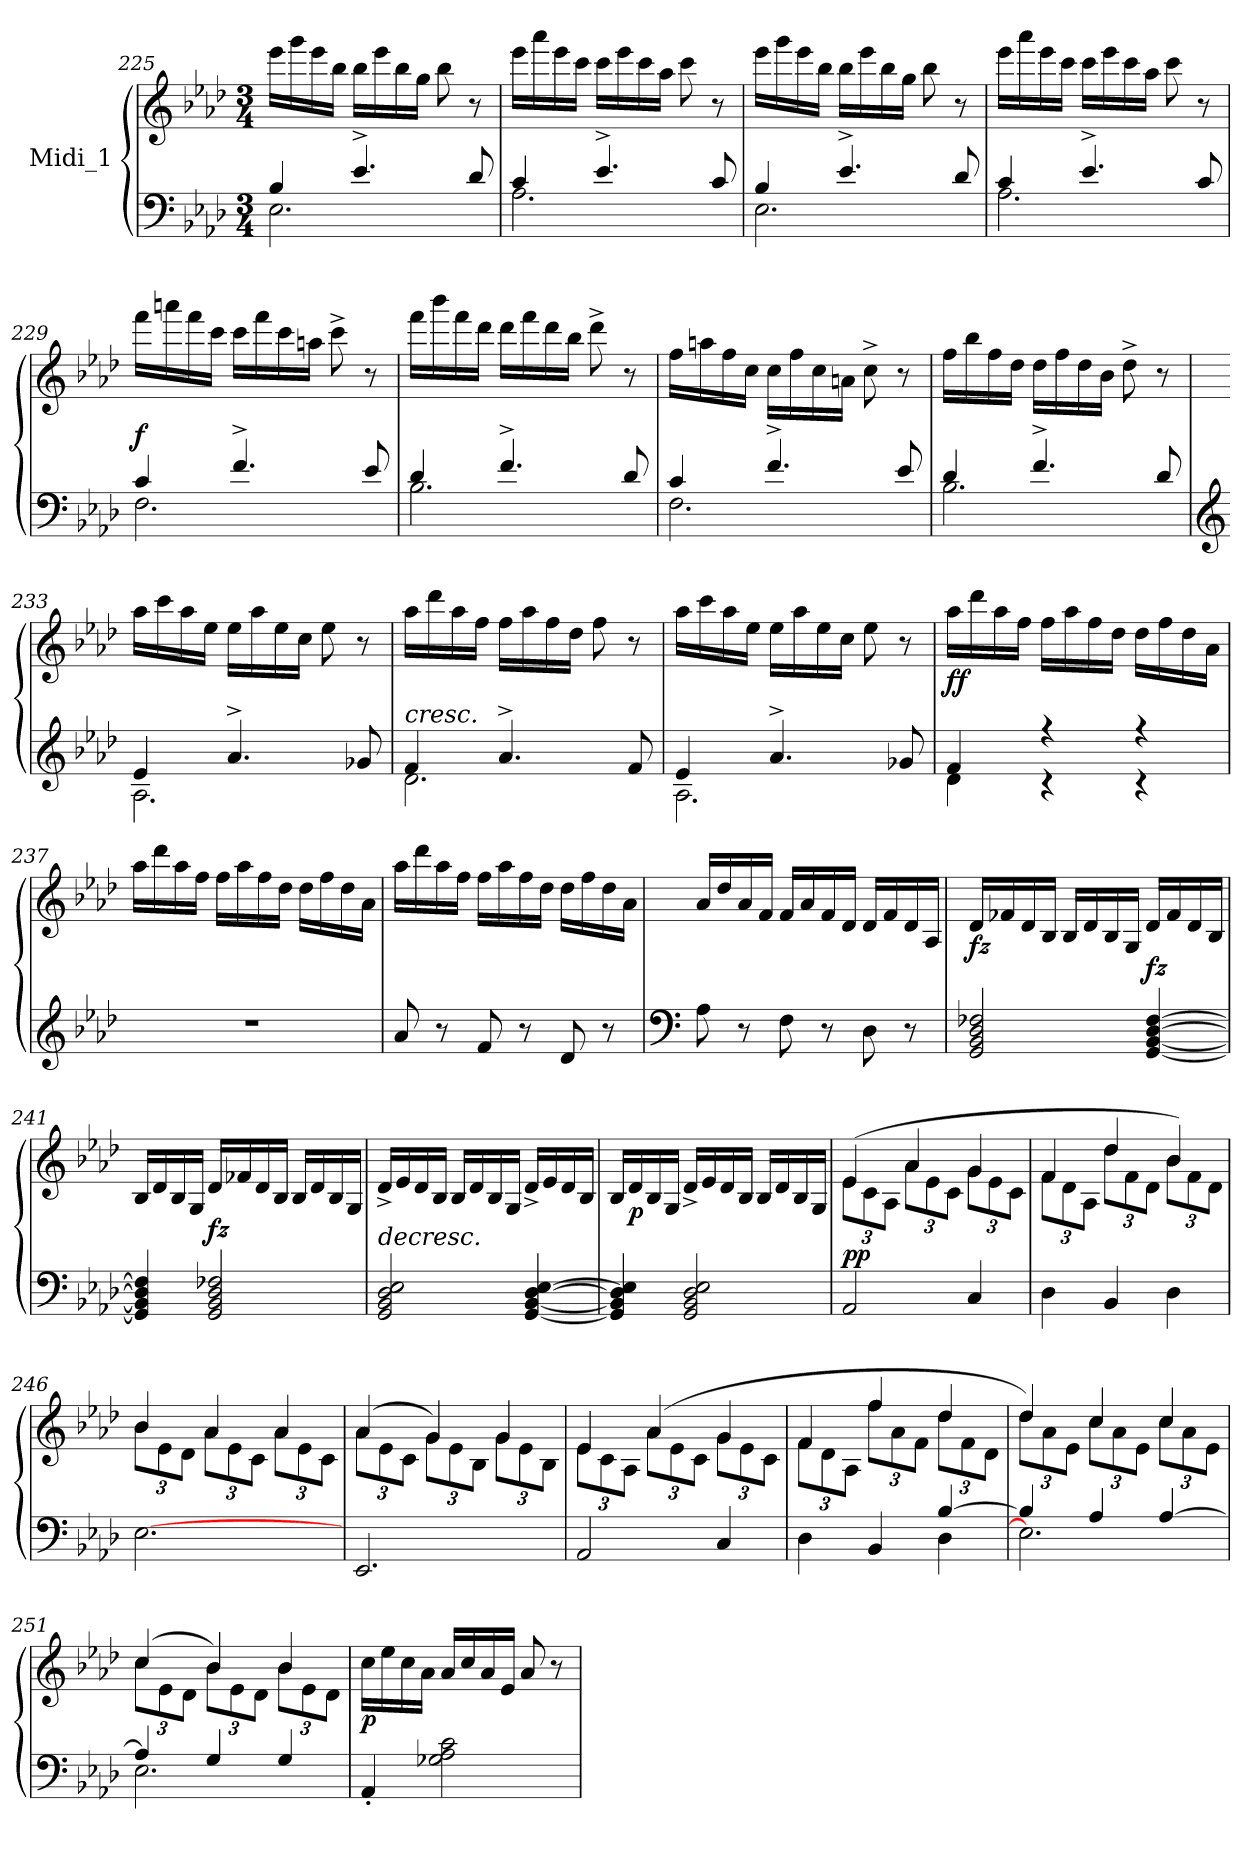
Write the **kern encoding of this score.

**kern	**kern	**dynam
*part1	*part1	*part1
*staff2	*staff1	*staff1/2
*I"Midi_1	*	*
*clefF4	*clefG2	*
*k[b-e-a-d-]	*k[b-e-a-d-]	*
*A-:	*A-:	*
*M3/4	*M3/4	*
=225	=225	=225
*^	*	*
4B-/	2.E-\	16eee-\LL	.
.	.	16ggg\	.
.	.	16eee-\	.
.	.	16bb-\JJ	.
4.e-^/	.	16bb-\LL	.
.	.	16eee-\	.
.	.	16bb-\	.
.	.	16gg\JJ	.
.	.	8bb-\	.
8d-/	.	8r	.
!!LO:LB:g=z
=226	=226	=226	=226
4c/	2.A-\	16eee-\LL	.
.	.	16aaa-\	.
.	.	16eee-\	.
.	.	16ccc\JJ	.
4.e-^/	.	16ccc\LL	.
.	.	16eee-\	.
.	.	16ccc\	.
.	.	16aa-\JJ	.
.	.	8ccc\	.
8c/	.	8r	.
!!LO:LB:g=z
=227	=227	=227	=227
4B-/	2.E-\	16eee-\LL	.
.	.	16ggg\	.
.	.	16eee-\	.
.	.	16bb-\JJ	.
4.e-^/	.	16bb-\LL	.
.	.	16eee-\	.
.	.	16bb-\	.
.	.	16gg\JJ	.
.	.	8bb-\	.
8d-/	.	8r	.
=228	=228	=228	=228
4c/	2.A-\	16eee-\LL	.
.	.	16aaa-\	.
.	.	16eee-\	.
.	.	16ccc\JJ	.
4.e-^/	.	16ccc\LL	.
.	.	16eee-\	.
.	.	16ccc\	.
.	.	16aa-\JJ	.
.	.	8ccc\	.
8c/	.	8r	.
=229	=229	=229	=229
!	!	!	!LO:DY:a=2
4c/	2.F\	16fff\LL	f
.	.	16aaan\	.
.	.	16fff\	.
.	.	16ccc\JJ	.
4.f^/	.	16ccc\LL	.
.	.	16fff\	.
.	.	16ccc\	.
.	.	16aan\JJ	.
.	.	8ccc^\	.
8e-/	.	8r	.
!!LO:PB:g=z
=230	=230	=230	=230
4d-/	2.B-\	16fff\LL	.
.	.	16bbb-\	.
.	.	16fff\	.
.	.	16ddd-\JJ	.
4.f^/	.	16ddd-\LL	.
.	.	16fff\	.
.	.	16ddd-\	.
.	.	16bb-\JJ	.
.	.	8ddd-^\	.
8d-/	.	8r	.
!!LO:LB:g=z
=231	=231	=231	=231
4c/	2.F\	16ff\LL	.
.	.	16aan\	.
.	.	16ff\	.
.	.	16cc\JJ	.
4.f^/	.	16cc\LL	.
.	.	16ff\	.
.	.	16cc\	.
.	.	16an\JJ	.
.	.	8cc^\	.
8e-/	.	8r	.
=232	=232	=232	=232
4d-/	2.B-\	16ff\LL	.
.	.	16bb-\	.
.	.	16ff\	.
.	.	16dd-\JJ	.
4.f^/	.	16dd-\LL	.
.	.	16ff\	.
.	.	16dd-\	.
.	.	16b-\JJ	.
.	.	8dd-^\	.
8d-/	.	8r	.
=233	=233	=233	=233
*clefG2	*	*	*
4e-/	2.A-\	16aa-\LL	.
.	.	16ccc\	.
.	.	16aa-\	.
.	.	16ee-\JJ	.
4.a-^/	.	16ee-\LL	.
.	.	16aa-\	.
.	.	16ee-\	.
.	.	16cc\JJ	.
.	.	8ee-\	.
8g-X/	.	8r	.
=234	=234	=234	=234
!LO:TX:a:i:t=cresc.	!	!	!
4f/	2.d-\	16aa-\LL	.
.	.	16ddd-\	.
.	.	16aa-\	.
.	.	16ff\JJ	.
4.a-^/	.	16ff\LL	.
.	.	16aa-\	.
.	.	16ff\	.
.	.	16dd-\JJ	.
.	.	8ff\	.
8f/	.	8r	.
!!LO:LB:g=z
=235	=235	=235	=235
4e-/	2.A-\	16aa-\LL	.
.	.	16ccc\	.
.	.	16aa-\	.
.	.	16ee-\JJ	.
4.a-^/	.	16ee-\LL	.
.	.	16aa-\	.
.	.	16ee-\	.
.	.	16cc\JJ	.
.	.	8ee-\	.
8g-X/	.	8r	.
=236	=236	=236	=236
!	!	!	!LO:DY:b
4f/	4d-\	16aa-\LL	ff
.	.	16ddd-\	.
.	.	16aa-\	.
.	.	16ff\JJ	.
4r	4r	16ff\LL	.
.	.	16aa-\	.
.	.	16ff\	.
.	.	16dd-\JJ	.
4r	4r	16dd-\LL	.
.	.	16ff\	.
.	.	16dd-\	.
.	.	16a-\JJ	.
=237	=237	=237	=237
2.r	2ryy	16aa-\LL	.
.	.	16ddd-\	.
.	.	16aa-\	.
.	.	16ff\JJ	.
.	.	16ff\LL	.
.	.	16aa-\	.
.	.	16ff\	.
.	.	16dd-\JJ	.
.	4ryy	16dd-\LL	.
.	.	16ff\	.
.	.	16dd-\	.
.	.	16a-\JJ	.
!!LO:LB:g=z
=238	=238	=238	=238
8a-/	2ryy	16aa-\LL	.
.	.	16ddd-\	.
8r	.	16aa-\	.
.	.	16ff\JJ	.
8f/	.	16ff\LL	.
.	.	16aa-\	.
8r	.	16ff\	.
.	.	16dd-\JJ	.
8d-/	4ryy	16dd-\LL	.
.	.	16ff\	.
8r	.	16dd-\	.
.	.	16a-\JJ	.
*v	*v	*	*
!!LO:LB:g=z
=239	=239	=239
*clefF4	*	*
8A-\	16a-/LL	.
.	16dd-/	.
8r	16a-/	.
.	16f/JJ	.
8F\	16f/LL	.
.	16a-/	.
8r	16f/	.
.	16d-/JJ	.
8D-\	16d-/LL	.
.	16f/	.
8r	16d-/	.
.	16A-/JJ	.
=240	=240	=240
!	!	!LO:DY:b
2GG/ 2BB-/ 2D-/ 2F-X/	16d-/LL	fz
.	16f-X/	.
.	16d-/	.
.	16B-/JJ	.
.	16B-/LL	.
.	16d-/	.
.	16B-/	.
.	16G/JJ	.
!	!	!LO:DY:b
[4GG/ [4BB-/ [4D-/ [4F-/	16d-/LL	fz
.	16f-/	.
.	16d-/	.
.	16B-/JJ	.
=241	=241	=241
4GG/] 4BB-/] 4D-/] 4F-/]	16B-/LL	.
.	16d-/	.
.	16B-/	.
.	16G/JJ	.
!	!	!LO:DY:b
2GG/ 2BB-/ 2D-/ 2F-X/	16d-/LL	fz
.	16f-X/	.
.	16d-/	.
.	16B-/JJ	.
.	16B-/LL	.
.	16d-/	.
.	16B-/	.
.	16G/JJ	.
!!LO:LB:g=z
=242	=242	=242
!LO:TX:a:i:t=decresc.	!	!
2GG/ 2BB-/ 2D-/ 2E-/	16d-^/LL	.
.	16e-/	.
.	16d-/	.
.	16B-/JJ	.
.	16B-/LL	.
.	16d-/	.
.	16B-/	.
.	16G/JJ	.
[4GG/ [4BB-/ [4D-/ [4E-/	16d-^/LL	.
.	16e-/	.
.	16d-/	.
.	16B-/JJ	.
!!LO:PB:g=z
=243	=243	=243
*	*^	*
4GG/] 4BB-/] 4D-/] 4E-/]	16B-/LL	2ryy	.
!	!	!	!LO:DY:b
.	16d-/	.	p
.	16B-/	.	.
.	16G/JJ	.	.
2GG/ 2BB-/ 2D-/ 2E-/	16d-^/LL	.	.
.	16e-/	.	.
.	16d-/	.	.
.	16B-/JJ	.	.
.	16B-/LL	4ryy	.
.	16d-/	.	.
.	16B-/	.	.
.	16G/JJ	.	.
=244	=244	=244	=244
*	*	*Xbrackettup	*
!	!	!	!LO:DY:a=2
2AA-/	(>4e-/	12e-\L	pp
.	.	12c\	.
.	.	12A-\J	.
.	4a-/	12a-\L	.
.	.	12e-\	.
.	.	12c\J	.
4C/	4g/	12g\L	.
.	.	12e-\	.
.	.	12c\J	.
=245	=245	=245	=245
4D-\	4f/	12f\L	.
.	.	12d-\	.
.	.	12A-\J	.
4BB-/	4dd-/	12dd-\L	.
.	.	12f\	.
.	.	12d-\J	.
4D-\	4b-/)	12b-\L	.
.	.	12f\	.
.	.	12d-\J	.
=246	=246	=246	=246
[2.E-\	4b-/	12b-\L	.
.	.	12e-\	.
.	.	12d-\J	.
.	4a-/	12a-\L	.
.	.	12e-\	.
.	.	12c\J	.
.	4a-/	12a-\L	.
.	.	12e-\	.
.	.	12c\J	.
!!LO:LB:g=z	!!
=247	=247	=247	=247
*^	*	*	*
2.EE-/	2ryy	(>4a-/	12a-\L	.
.	.	.	12e-\	.
.	.	.	12c\J	.
.	.	4g/)	12g\L	.
.	.	.	12e-\	.
.	.	.	12B-\J	.
.	4ryy	4g/	12g\L	.
.	.	.	12e-\	.
.	.	.	12B-\J	.
=248	=248	=248	=248	=248
2AA-/	2ryy	4e-/	12e-\L	.
.	.	.	12c\	.
.	.	.	12A-\J	.
.	.	(>4a-/	12a-\L	.
.	.	.	12e-\	.
.	.	.	12c\J	.
4C/	4ryy	4g/	12g\L	.
.	.	.	12e-\	.
.	.	.	12c\J	.
=249	=249	=249	=249	=249
4D-\	2ryy	4f/	12f\L	.
.	.	.	12d-\	.
.	.	.	12A-\J	.
4BB-/	.	4ff/	12ff\L	.
.	.	.	12a-\	.
.	.	.	12f\J	.
[4B-/	4D-\	4dd-/	12dd-\L	.
.	.	.	12f\	.
.	.	.	12d-\J	.
=250	=250	=250	=250	=250
4B-/]	2.E-\]	4dd-/)	12dd-\L	.
.	.	.	12a-\	.
.	.	.	12e-\J	.
4A-/	.	4cc/	12cc\L	.
.	.	.	12a-\	.
.	.	.	12e-\J	.
[4A-/	.	4cc/	12cc\L	.
.	.	.	12a-\	.
.	.	.	12e-\J	.
=251	=251	=251	=251	=251
4A-/]	2.E-\	(>4cc/	12cc\L	.
.	.	.	12e-\	.
.	.	.	12d-\J	.
4G/	.	4b-/)	12b-\L	.
.	.	.	12e-\	.
.	.	.	12d-\J	.
4G/	.	4b-/	12b-\L	.
.	.	.	12e-\	.
.	.	.	12d-\J	.
*v	*v	*	*	*
!!LO:LB:g=z
=252	=252	=252	=252
!	!	!	!LO:DY:b
*	*v	*v	*
4AA-'/	16cc\LL	p
.	16ee-\	.
.	16cc\	.
.	16a-\JJ	.
2G-X\ 2A-\ 2c\	16a-/LL	.
.	16cc/	.
.	16a-/	.
.	16e-/JJ	.
.	8a-/	.
.	8r	.
=	=	=
*-	*-	*-
